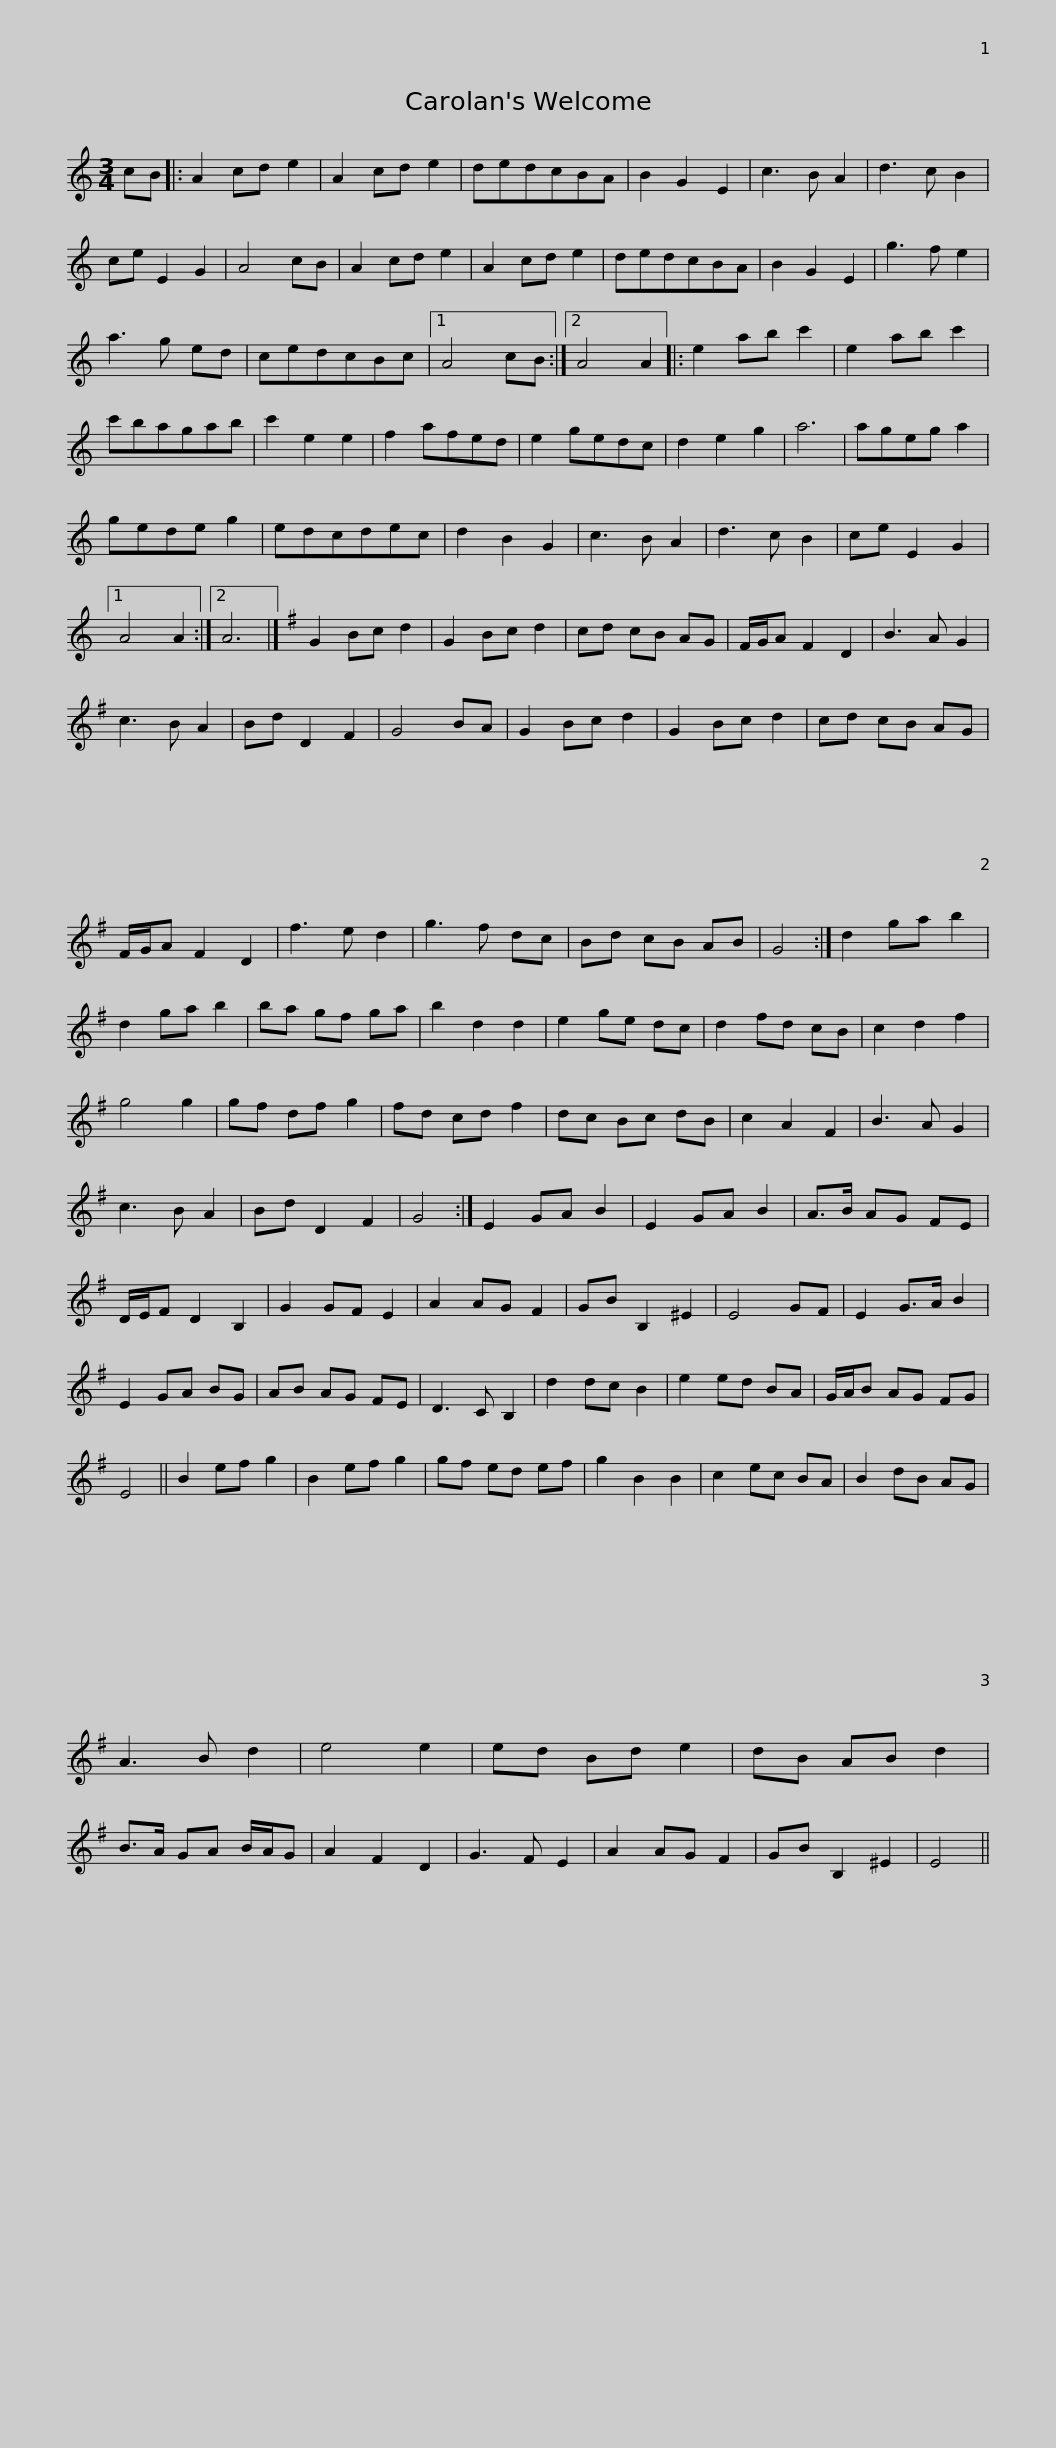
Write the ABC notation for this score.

X:1
L:1/8
M:3/4
I:linebreak $
K:C
V:1 treble
V:1
 cB |: A2 cd e2 | A2 cd e2 | dedcBA | B2 G2 E2 | %5
 c3 B A2 | d3 c B2 | ce E2 G2 | A4 cB | A2 cd e2 | %10
 A2 cd e2 |$ dedcBA | B2 G2 E2 | g3 f e2 | a3 g ed | %15
 cedcBc |1 A4 cB :|2 A4 A2 |: e2 ab c'2 | e2 ab c'2 |$ %20
 c'bagab | c'2 e2 e2 | f2 afed | e2 gedc | d2 e2 g2 | %25
 a6 | ageg a2 | gede g2 | edcdec |$ d2 B2 G2 | %30
 c3 B A2 | d3 c B2 | ce E2 G2 |1 A4 A2 :|2 A6 |] %35
[K:G] G2 Bc d2 | G2 Bc d2 | cd cB AG | F/G/A F2 D2 | B3 A G2 |$ %40
 c3 B A2 | Bd D2 F2 | G4 BA | G2 Bc d2 | G2 Bc d2 | %45
 cd cB AG | F/G/A F2 D2 | f3 e d2 | g3 f dc | Bd cB AB |$ %50
 G4 :| d2 ga b2 | d2 ga b2 | ba gf ga | b2 d2 d2 | %55
 e2 ge dc | d2 fd cB | c2 d2 f2 | g4 g2 | gf df g2 |$ %60
 fd cd f2 | dc Bc dB | c2 A2 F2 | B3 A G2 | c3 B A2 | %65
 Bd D2 F2 | G4 :| E2 GA B2 | E2 GA B2 | A>B AG FE |$ %70
 D/E/F D2 B,2 | G2 GF E2 | A2 AG F2 | GB B,2 ^E2 | E4 GF | %75
 E2 G>A B2 | E2 GA BG | AB AG FE | D3 C B,2 |$ d2 dc B2 | %80
 e2 ed BA | G/A/B AG FG | E4 || B2 ef g2 | B2 ef g2 | %85
 gf ed ef | g2 B2 B2 | c2 ec BA | B2 dB AG |$ A3 B d2 | %90
 e4 e2 | ed Bd e2 | dB AB d2 | B>A GA B/A/G | A2 F2 D2 | %95
 G3 F E2 | A2 AG F2 | GB B,2 ^E2 | E4 || %99
